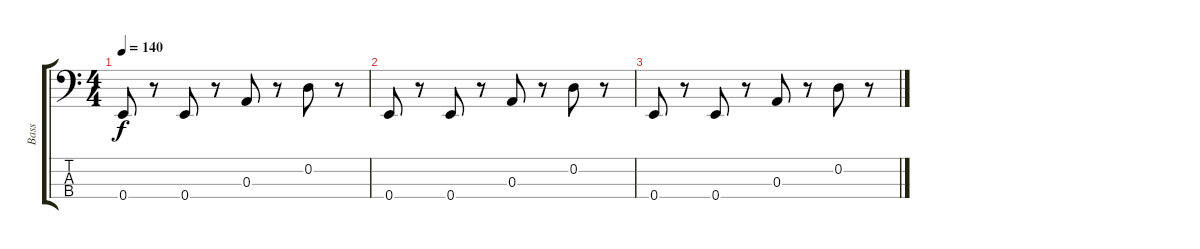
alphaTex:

\track ("Bass" "Bass") {instrument electricbasspick}
\staff {score tabs}
\tuning (G2 D2 A1 E1) {hide}
\ts (4 4)
\tempo 140
\clef f4
\ks c
0.4.8{dy f volume 0} r.8 0.4.8 r.8 0.3.8 r.8 0.2.8 r.8 |
0.4.8 r.8 0.4.8 r.8 0.3.8 r.8 0.2.8 r.8 |
0.4.8 r.8 0.4.8 r.8 0.3.8 r.8 0.2.8 r.8
